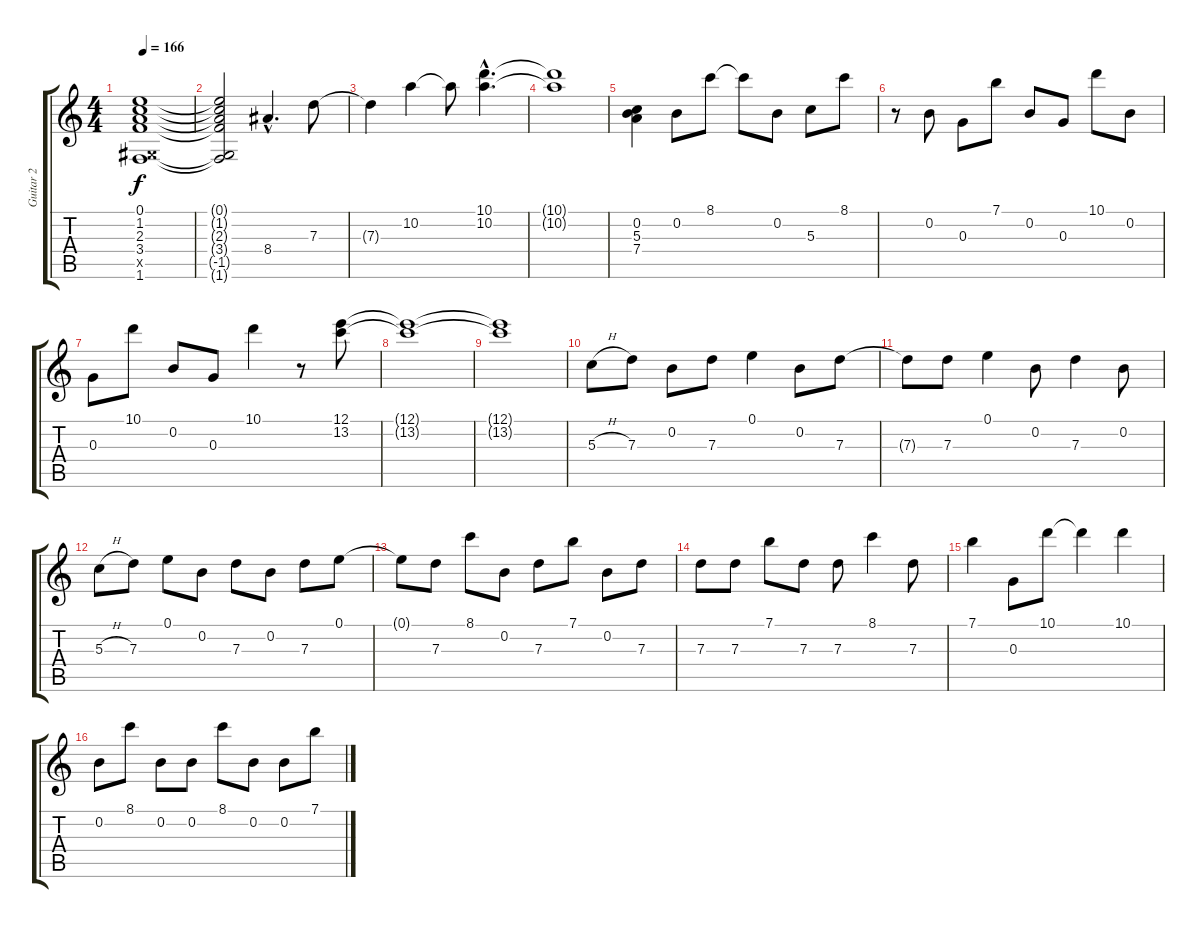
\track ("Guitar 2" "Guitar 2") {instrument distortionguitar}
\staff {score tabs}
\tuning (E4 B3 G3 D3 A2 E2) {hide}
\ts (4 4)
\tempo 166
\clef g2
\ks c
(0.1 1.2 2.3 3.4 -1.5{x} 1.6).1{dy f} |
(0.1{t} 1.2{t} 2.3{t} 3.4{t} -1.5{t} 1.6{t}).2 8.4{hac}.4{d} 7.3.8 |
7.3{t}.4 10.2.4 10.2{t}.8 (10.1{hac} 10.2{hac}).4{d} |
(10.1{t} 10.2{t}).1 |
(0.2 5.3 7.4).4 0.2.8 8.1.8 8.1{t}.8 0.2.8 5.3.8 8.1.8 |
r.8 0.2.8 0.3.8 7.1.8 0.2.8 0.3.8 10.1.8 0.2.8 |
0.3.8 10.1.8 0.2.8 0.3.8 10.1.4 r.8 (12.1 13.2).8 |
(12.1{t} 13.2{t}).1 |
(12.1{t} 13.2{t}).1 |
5.3{h}.8 7.3.8 0.2.8 7.3.8 0.1.4 0.2.8 7.3.8 |
7.3{t}.8 7.3.8 0.1.4 0.2.8 7.3.4 0.2.8 |
5.3{h}.8 7.3.8 0.1.8 0.2.8 7.3.8 0.2.8 7.3.8 0.1.8 |
0.1{t}.8 7.3.8 8.1.8 0.2.8 7.3.8 7.1.8 0.2.8 7.3.8 |
7.3.8 7.3.8 7.1.8 7.3.8 7.3.8 8.1.4 7.3.8 |
7.1.4 0.3.8 10.1.8 10.1{t}.4 10.1.4 |
0.2.8 8.1.8 0.2.8 0.2.8 8.1.8 0.2.8 0.2.8 7.1.8
